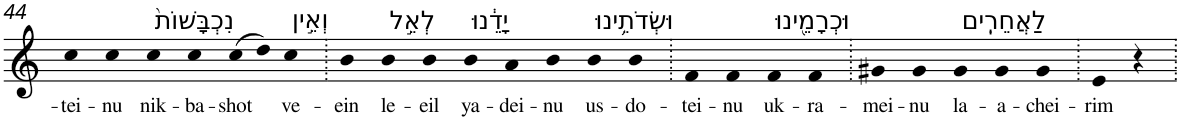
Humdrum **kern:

**kern	**text
*part1	*part1
*staff1	*staff1
*I"Piano	*
*I'Pno	*
!!LO:PB:g=z
*clefG2	*
*k[]	*
=44	=44
!	!LO:LY:b
4cc	-tei-
!	!LO:LY:b
4cc	-nu
!LO:TX:a:t=נִכְבָּשׁוֹת֙	!
!	!LO:LY:b
4cc	nik-
!	!LO:LY:b
4cc	-ba-
!	!LO:LY:b
(>8cc	-shot
8dd)	.
!LO:TX:a:t=וְאֵ֣ין	!
!	!LO:LY:b
4cc	ve-
=45.	=45.
!	!LO:LY:b
4b	-ein
!LO:TX:a:t=לְאֵ֣ל	!
!	!LO:LY:b
4b	le-
!	!LO:LY:b
4b	-eil
!LO:TX:a:t=יָדֵ֔נוּ	!
!	!LO:LY:b
4b	ya-
!	!LO:LY:b
4a	-dei-
!	!LO:LY:b
4b	-nu
!LO:TX:a:t=וּשְׂדֹתֵ֥ינוּ	!
!	!LO:LY:b
4b	us-
!	!LO:LY:b
4b	-do-
=46.	=46.
!	!LO:LY:b
4f	-tei-
!	!LO:LY:b
4f	-nu
!LO:TX:a:t=וּכְרָמֵ֖ינוּ	!
!	!LO:LY:b
4f	uk-
!	!LO:LY:b
4f	-ra-
=47.	=47.
!	!LO:LY:b
4g#X	-mei-
!	!LO:LY:b
4g#	-nu
!LO:TX:a:t=לַאֲחֵרִֽים	!
!	!LO:LY:b
4g#	la-
!	!LO:LY:b
4g#	-a-
!	!LO:LY:b
4g#	-chei-
=48.	=48.
!	!LO:LY:b
4e	-rim
4r	.
=.	=.
*-	*-
